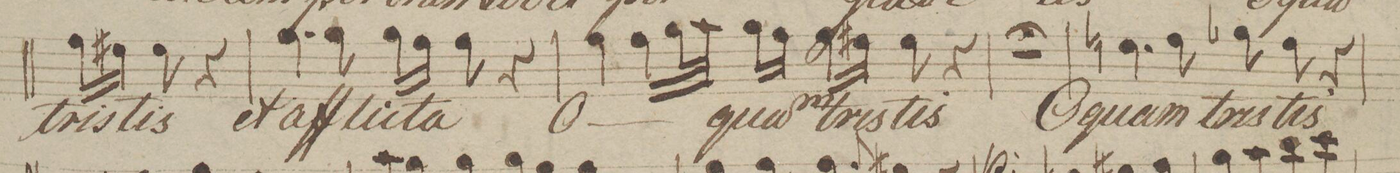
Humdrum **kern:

**kern	**text	**dynam
*I"Cant.	*	*
*clefC1	*	*
*k[b-]	*	*
*met(c)	*	*
*M4/4	*	*
16dd\LL	tris-	.
16cc#X\JJ	.	.
8cc#\	-tis	.
4r	.	.
=45	=45	=45
4.ee\	et	.
8ee\	aff-	.
16ee\LL	-li-	.
16dd\JJ	.	.
8dd\	-cta	.
4r	.	.
=46	=46	=46
4dd\	-O	.
16dd\LL	.	.
32ee\L	.	.
32ff\JJJ	.	.
16ee\LL	quam	.
16dd\JJ	.	.
16dd\LL	tri-	.
16cc#X\JJ	.	.
8cc#\	-stis	.
4r	.	.
=47	=47	=47
1r;	.	.
=48	=48	=48
4.ccn\	O	f
8dd\	quam	.
8ee-X\	tris-	.
8dd\	-tis	.
4r	.	.
=49	=49	=49
*-	*-	*-
